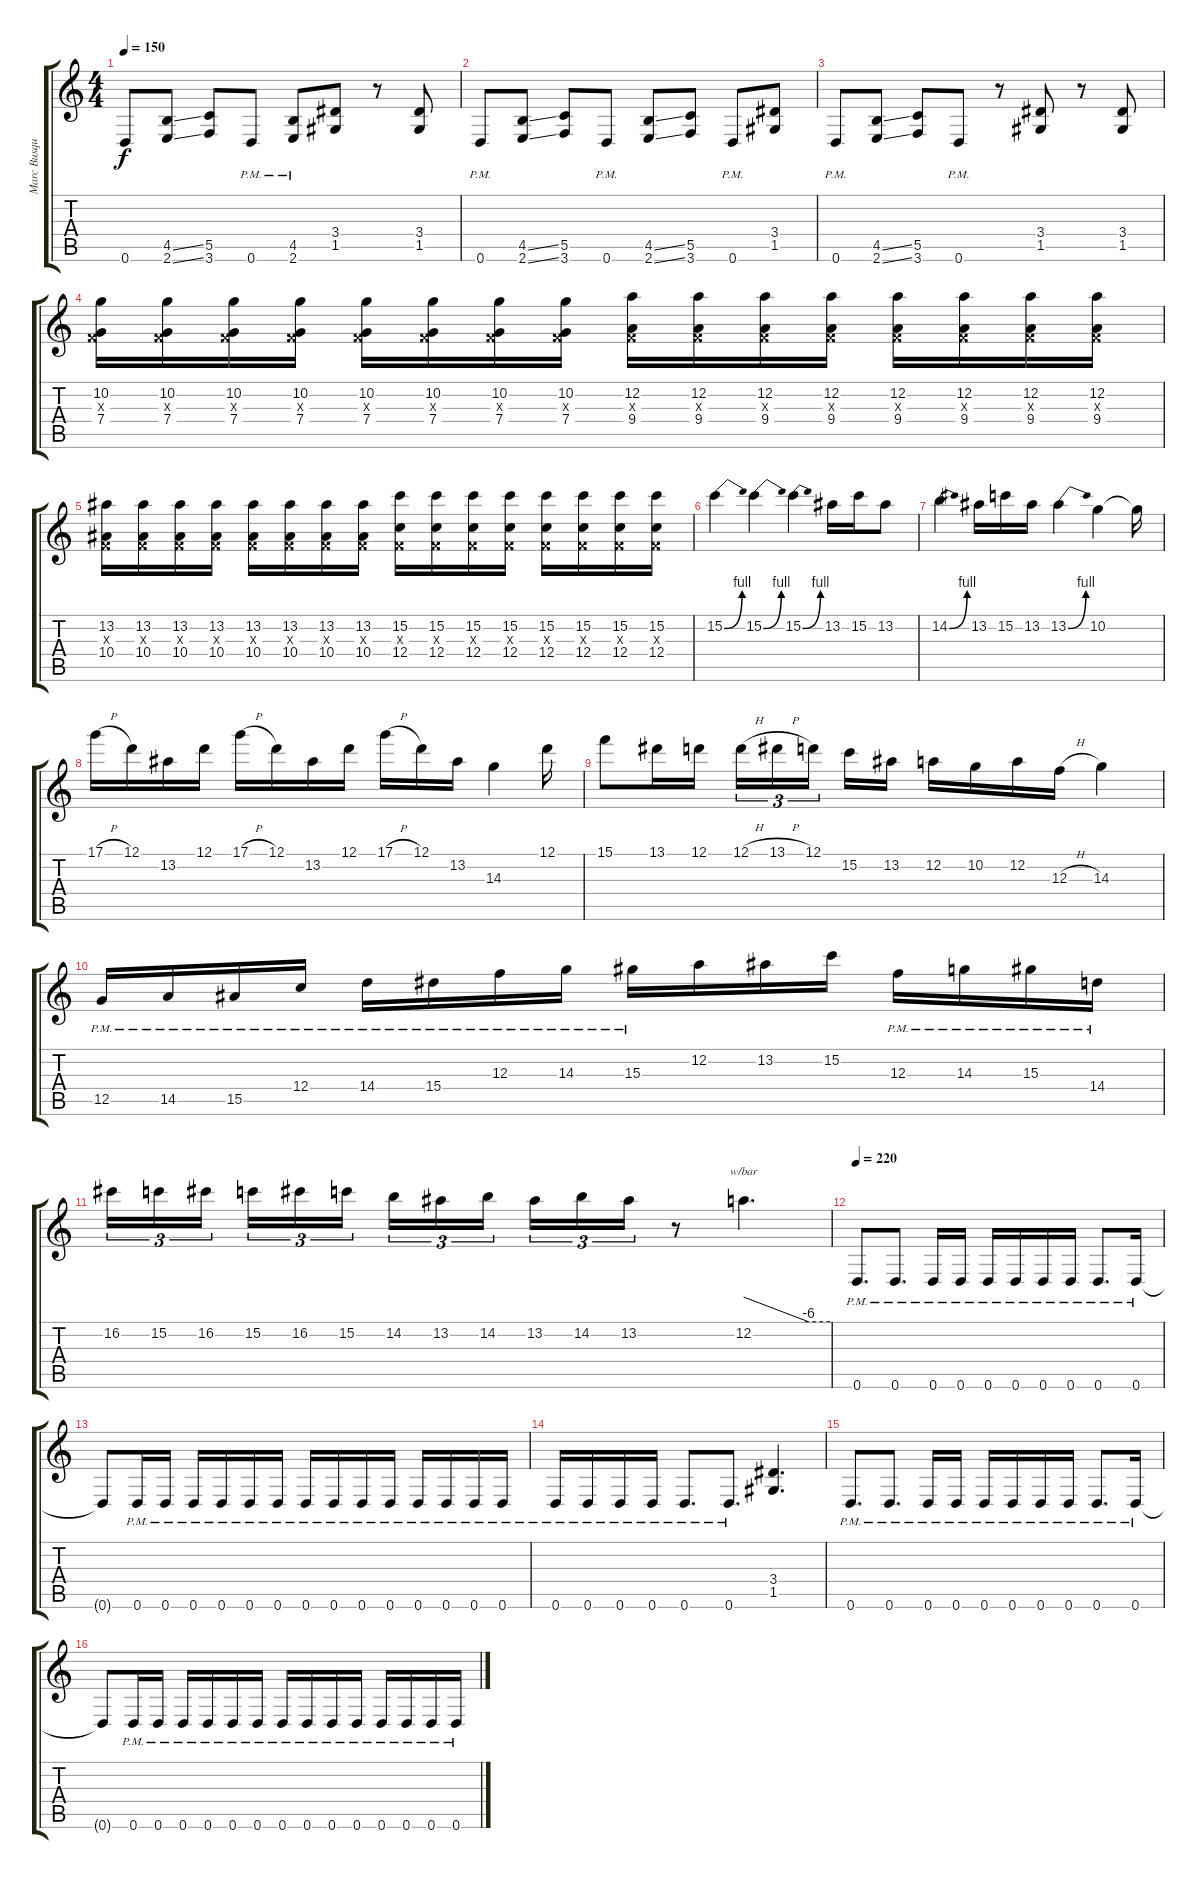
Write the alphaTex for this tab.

\track ("Marc Busque" "Marc Busqu") {instrument distortionguitar}
\staff {score tabs}
\tuning (D4 A3 F3 C3 G2 D2) {hide}
\ts (4 4)
\tempo 150
\clef g2
\ks c
0.6.8{dy f} (4.5{ss} 2.6{ss}).8 (5.5 3.6).8 0.6{pm}.8 (4.5{pm} 2.6{pm}).8 (3.4 1.5).8 r.8 (3.4 1.5).8 |
0.6{pm}.8 (4.5{ss} 2.6{ss}).8 (5.5 3.6).8 0.6{pm}.8 (4.5{ss} 2.6{ss}).8 (5.5 3.6).8 0.6{pm}.8 (3.4 1.5).8 |
0.6{pm}.8 (4.5{ss} 2.6{ss}).8 (5.5 3.6).8 0.6{pm}.8 r.8 (3.4 1.5).8 r.8 (3.4 1.5).8 |
(10.2 0.3{x} 7.4).16 (10.2 0.3{x} 7.4).16 (10.2 0.3{x} 7.4).16 (10.2 0.3{x} 7.4).16 (10.2 0.3{x} 7.4).16 (10.2 0.3{x} 7.4).16 (10.2 0.3{x} 7.4).16 (10.2 0.3{x} 7.4).16 (12.2 0.3{x} 9.4).16 (12.2 0.3{x} 9.4).16 (12.2 0.3{x} 9.4).16 (12.2 0.3{x} 9.4).16 (12.2 0.3{x} 9.4).16 (12.2 0.3{x} 9.4).16 (12.2 0.3{x} 9.4).16 (12.2 0.3{x} 9.4).16 |
(13.2 0.3{x} 10.4).16 (13.2 0.3{x} 10.4).16 (13.2 0.3{x} 10.4).16 (13.2 0.3{x} 10.4).16 (13.2 0.3{x} 10.4).16 (13.2 0.3{x} 10.4).16 (13.2 0.3{x} 10.4).16 (13.2 0.3{x} 10.4).16 (15.2 0.3{x} 12.4).16 (15.2 0.3{x} 12.4).16 (15.2 0.3{x} 12.4).16 (15.2 0.3{x} 12.4).16 (15.2 0.3{x} 12.4).16 (15.2 0.3{x} 12.4).16 (15.2 0.3{x} 12.4).16 (15.2 0.3{x} 12.4).16 |
15.2{be (bend 0 0 60 4)}.4 15.2{be (bend 0 0 60 4)}.4 15.2{be (bend 0 0 60 4)}.4 13.2.16 15.2.16 13.2.8 |
14.2{be (bend 0 0 60 4)}.4 13.2.16 15.2.16 13.2.16 13.2{be (bend 0 0 60 4)}.4 10.2.4 10.2{t}.16 |
17.1{h}.16 12.1.16 13.2.16 12.1.16 17.1{h}.16 12.1.16 13.2.16 12.1.16 17.1{h}.16 12.1.16 13.2.16 14.3.4 12.1.16 |
15.1.8 13.1.16 12.1.16 12.1{h}.16{tu (3 2)} 13.1{h}.16{tu (3 2)} 12.1.16{tu (3 2) beam splitsecondary} 15.2.16 13.2.16 12.2.16 10.2.16 12.2.16 12.3{h}.16 14.3.4 |
12.5{pm}.16 14.5{pm}.16 15.5{pm}.16 12.4{pm}.16 14.4{pm}.16 15.4{pm}.16 12.3{pm}.16 14.3{pm}.16 15.3{pm}.16 12.2.16 13.2.16 15.2.16 12.3{pm}.16 14.3{pm}.16 15.3{pm}.16 14.4{pm}.16 |
16.2.16{tu (3 2)} 15.2.16{tu (3 2)} 16.2.16{tu (3 2) beam splitsecondary} 15.2.16{tu (3 2)} 16.2.16{tu (3 2)} 15.2.16{tu (3 2)} 14.2.16{tu (3 2)} 13.2.16{tu (3 2)} 14.2.16{tu (3 2) beam splitsecondary} 13.2.16{tu (3 2)} 14.2.16{tu (3 2)} 13.2.16{tu (3 2)} r.8 12.2.4{d tbe (custom default 0 0 45 -24 60 -24)} |
\tempo 220
0.6{pm}.8{d} 0.6{pm}.8{d} 0.6{pm}.16 0.6{pm}.16 0.6{pm}.16 0.6{pm}.16 0.6{pm}.16 0.6{pm}.16 0.6{pm}.8{d} 0.6{pm}.16 |
0.6{t}.8 0.6{pm}.16 0.6{pm}.16 0.6{pm}.16 0.6{pm}.16 0.6{pm}.16 0.6{pm}.16 0.6{pm}.16 0.6{pm}.16 0.6{pm}.16 0.6{pm}.16 0.6{pm}.16 0.6{pm}.16 0.6{pm}.16 0.6{pm}.16 |
0.6{pm}.16 0.6{pm}.16 0.6{pm}.16 0.6{pm}.16 0.6{pm}.8{d} 0.6{pm}.8{d} (3.4 1.5).4{d} |
0.6{pm}.8{d} 0.6{pm}.8{d} 0.6{pm}.16 0.6{pm}.16 0.6{pm}.16 0.6{pm}.16 0.6{pm}.16 0.6{pm}.16 0.6{pm}.8{d} 0.6{pm}.16 |
0.6{t}.8 0.6{pm}.16 0.6{pm}.16 0.6{pm}.16 0.6{pm}.16 0.6{pm}.16 0.6{pm}.16 0.6{pm}.16 0.6{pm}.16 0.6{pm}.16 0.6{pm}.16 0.6{pm}.16 0.6{pm}.16 0.6{pm}.16 0.6{pm}.16
